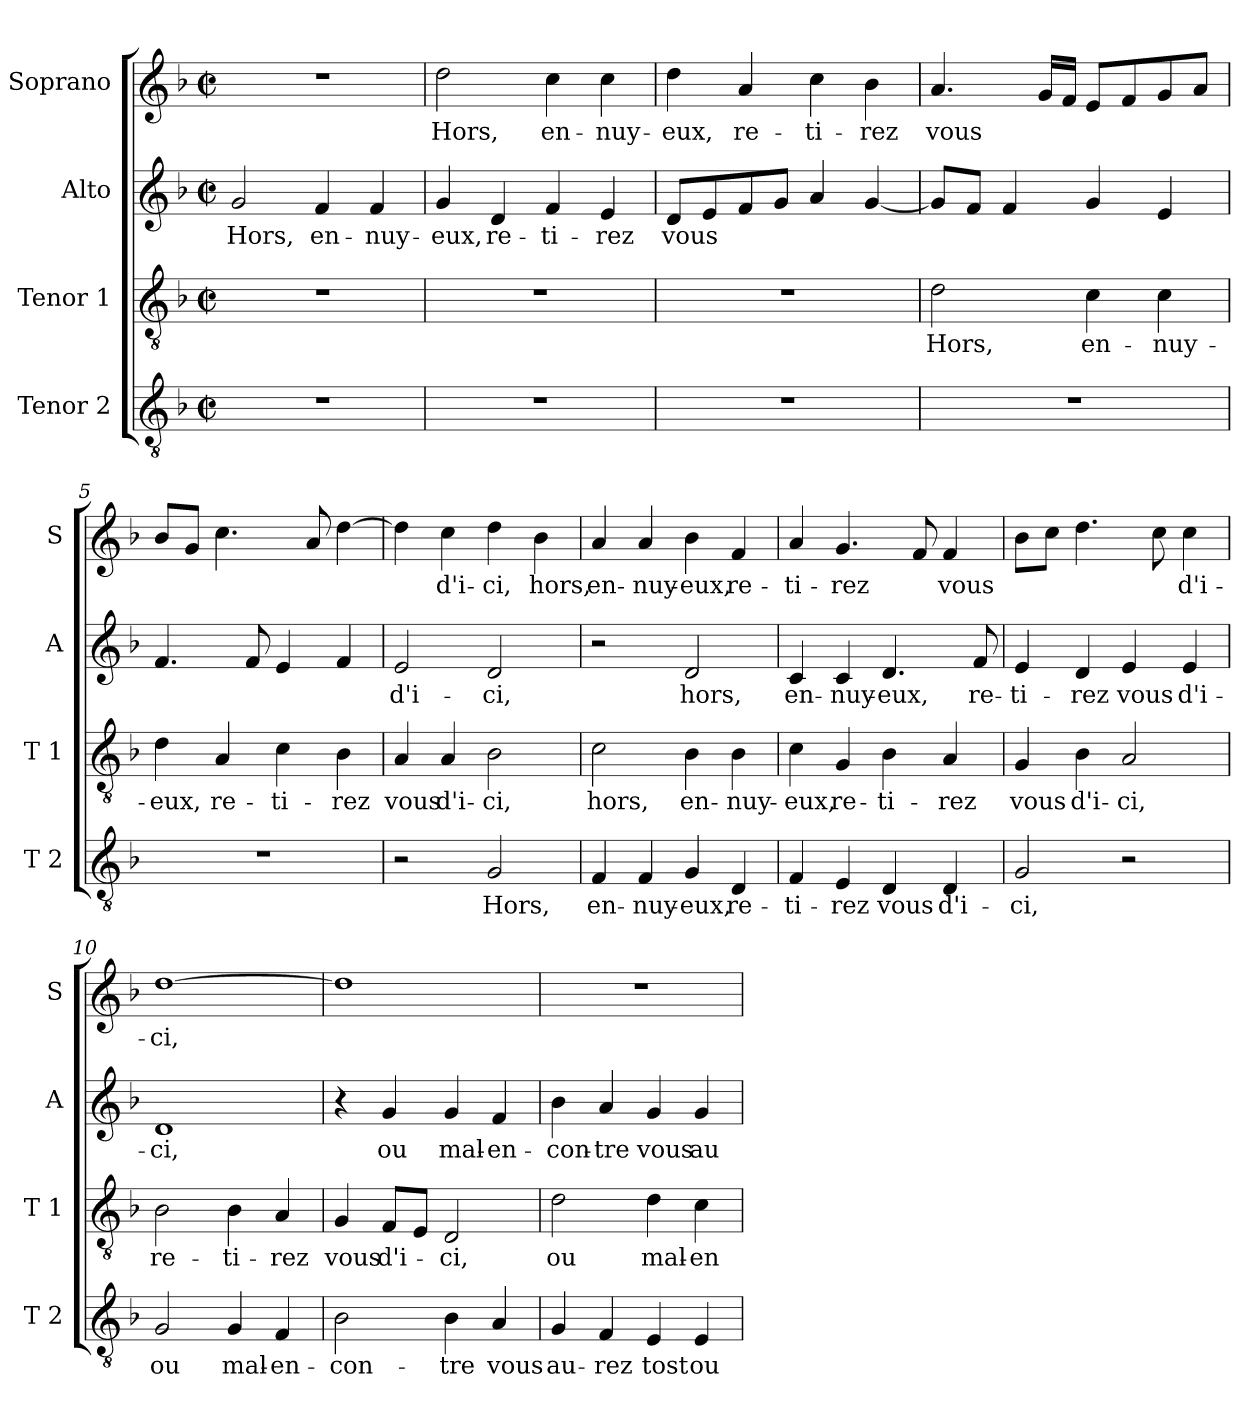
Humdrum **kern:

**kern	**text	**kern	**text	**kern	**text	**kern	**text
*part4	*part4	*part3	*part3	*part2	*part2	*part1	*part1
*staff4	*staff4	*staff3	*staff3	*staff2	*staff2	*staff1	*staff1
*I"Tenor 2	*	*I"Tenor 1	*	*I"Alto	*	*I"Soprano	*
*I'T 2	*	*I'T 1	*	*I'A	*	*I'S	*
*clefGv2	*	*clefGv2	*	*clefG2	*	*clefG2	*
*k[b-]	*	*k[b-]	*	*k[b-]	*	*k[b-]	*
*F:	*	*F:	*	*F:	*	*F:	*
*M2/2	*	*M2/2	*	*M2/2	*	*M2/2	*
*met(c|)	*	*met(c|)	*	*met(c|)	*	*met(c|)	*
=1	=1	=1	=1	=1	=1	=1	=1
!	!	!	!	!	!LO:LY:b	!	!
1r	.	1r	.	2g/	Hors,	1r	.
!	!	!	!	!	!LO:LY:b	!	!
.	.	.	.	4f/	en-	.	.
!	!	!	!	!	!LO:LY:b	!	!
.	.	.	.	4f/	-nuy-	.	.
=2	=2	=2	=2	=2	=2	=2	=2
!	!	!	!	!	!LO:LY:b	!	!LO:LY:b
1r	.	1r	.	4g/	-eux,	2dd\	Hors,
!	!	!	!	!	!LO:LY:b	!	!
.	.	.	.	4d/	re-	.	.
!	!	!	!	!	!LO:LY:b	!	!LO:LY:b
.	.	.	.	4f/	-ti-	4cc\	en-
!	!	!	!	!	!LO:LY:b	!	!LO:LY:b
.	.	.	.	4e/	-rez	4cc\	-nuy-
=3	=3	=3	=3	=3	=3	=3	=3
!	!	!	!	!	!LO:LY:b	!	!LO:LY:b
1r	.	1r	.	8d/L	vous	4dd\	-eux,
.	.	.	.	8e/	.	.	.
!	!	!	!	!	!	!	!LO:LY:b
.	.	.	.	8f/	.	4a/	re-
.	.	.	.	8g/J	.	.	.
!	!	!	!	!	!	!	!LO:LY:b
.	.	.	.	4a/	.	4cc\	-ti-
!	!	!	!	!	!	!	!LO:LY:b
.	.	.	.	[4g/	.	4b-\	-rez
=4	=4	=4	=4	=4	=4	=4	=4
!	!	!	!LO:LY:b	!	!	!	!LO:LY:b
1r	.	2d\	Hors,	8g/L]	.	4.a/	vous
.	.	.	.	8f/J	.	.	.
.	.	.	.	4f/	.	.	.
.	.	.	.	.	.	16g/LL	.
.	.	.	.	.	.	16f/JJ	.
!	!	!	!LO:LY:b	!	!	!	!
.	.	4c\	en-	4g/	.	8e/L	.
.	.	.	.	.	.	8f/	.
!	!	!	!LO:LY:b	!	!	!	!
.	.	4c\	-nuy-	4e/	.	8g/	.
.	.	.	.	.	.	8a/J	.
=5	=5	=5	=5	=5	=5	=5	=5
!	!	!	!LO:LY:b	!	!	!	!
1r	.	4d\	-eux,	4.f/	.	8b-/L	.
.	.	.	.	.	.	8g/J	.
!	!	!	!LO:LY:b	!	!	!	!
.	.	4A/	re-	.	.	4.cc\	.
.	.	.	.	8f/	.	.	.
!	!	!	!LO:LY:b	!	!	!	!
.	.	4c\	-ti-	4e/	.	.	.
.	.	.	.	.	.	8a/	.
!	!	!	!LO:LY:b	!	!	!	!
.	.	4B-\	-rez	4f/	.	[4dd\	.
!!LO:LB:g=z
=6	=6	=6	=6	=6	=6	=6	=6
!	!	!	!LO:LY:b	!	!LO:LY:b	!	!
2r	.	4A/	vous	2e/	d'i-	4dd\]	.
!	!	!	!LO:LY:b	!	!	!	!LO:LY:b
.	.	4A/	d'i-	.	.	4cc\	d'i-
!	!LO:LY:b	!	!LO:LY:b	!	!LO:LY:b	!	!LO:LY:b
2G/	Hors,	2B-\	-ci,	2d/	-ci,	4dd\	-ci,
!	!	!	!	!	!	!	!LO:LY:b
.	.	.	.	.	.	4b-\	hors,
=7	=7	=7	=7	=7	=7	=7	=7
!	!LO:LY:b	!	!LO:LY:b	!	!	!	!LO:LY:b
4F/	en-	2c\	hors,	2r	.	4a/	en-
!	!LO:LY:b	!	!	!	!	!	!LO:LY:b
4F/	-nuy-	.	.	.	.	4a/	-nuy-
!	!LO:LY:b	!	!LO:LY:b	!	!LO:LY:b	!	!LO:LY:b
4G/	-eux,	4B-\	en-	2d/	hors,	4b-\	-eux,
!	!LO:LY:b	!	!LO:LY:b	!	!	!	!LO:LY:b
4D/	re-	4B-\	-nuy-	.	.	4f/	re-
=8	=8	=8	=8	=8	=8	=8	=8
!	!LO:LY:b	!	!LO:LY:b	!	!LO:LY:b	!	!LO:LY:b
4F/	-ti-	4c\	-eux,	4c/	en-	4a/	-ti-
!	!LO:LY:b	!	!LO:LY:b	!	!LO:LY:b	!	!LO:LY:b
4E/	-rez	4G/	re-	4c/	-nuy-	4.g/	-rez
!	!LO:LY:b	!	!LO:LY:b	!	!LO:LY:b	!	!
4D/	vous	4B-\	-ti-	4.d/	-eux,	.	.
.	.	.	.	.	.	8f/	.
!	!LO:LY:b	!	!LO:LY:b	!	!	!	!LO:LY:b
4D/	d'i-	4A/	-rez	.	.	4f/	vous
!	!	!	!	!	!LO:LY:b	!	!
.	.	.	.	8f/	re-	.	.
=9	=9	=9	=9	=9	=9	=9	=9
!	!LO:LY:b	!	!LO:LY:b	!	!LO:LY:b	!	!
2G/	-ci,	4G/	vous	4e/	-ti-	8b-\L	.
.	.	.	.	.	.	8cc\J	.
!	!	!	!LO:LY:b	!	!LO:LY:b	!	!
.	.	4B-\	d'i-	4d/	-rez	4.dd\	.
!	!	!	!LO:LY:b	!	!LO:LY:b	!	!
2r	.	2A/	-ci,	4e/	vous	.	.
.	.	.	.	.	.	8cc\	.
!	!	!	!	!	!LO:LY:b	!	!LO:LY:b
.	.	.	.	4e/	d'i-	4cc\	d'i-
=10	=10	=10	=10	=10	=10	=10	=10
!	!LO:LY:b	!	!LO:LY:b	!	!LO:LY:b	!	!LO:LY:b
2G/	ou	2B-\	re-	1d	-ci,	[1dd	-ci,
!	!LO:LY:b	!	!LO:LY:b	!	!	!	!
4G/	mal-	4B-\	-ti-	.	.	.	.
!	!LO:LY:b	!	!LO:LY:b	!	!	!	!
4F/	-en-	4A/	-rez	.	.	.	.
!!LO:PB:g=z
=11	=11	=11	=11	=11	=11	=11	=11
!	!LO:LY:b	!	!LO:LY:b	!	!	!	!
2B-\	-con-	4G/	vous	4r	.	1dd]	.
!	!	!	!LO:LY:b	!	!LO:LY:b	!	!
.	.	8F/L	d'i-	4g/	ou	.	.
.	.	8E/J	.	.	.	.	.
!	!LO:LY:b	!	!LO:LY:b	!	!LO:LY:b	!	!
4B-\	-tre	2D/	-ci,	4g/	mal-	.	.
!	!LO:LY:b	!	!	!	!LO:LY:b	!	!
4A/	vous	.	.	4f/	-en-	.	.
=12	=12	=12	=12	=12	=12	=12	=12
!	!LO:LY:b	!	!LO:LY:b	!	!LO:LY:b	!	!
4G/	au-	2d\	ou	4b-\	-con-	1r	.
!	!LO:LY:b	!	!	!	!LO:LY:b	!	!
4F/	-rez	.	.	4a/	-tre	.	.
!	!LO:LY:b	!	!LO:LY:b	!	!LO:LY:b	!	!
4E/	tost	4d\	mal-	4g/	vous	.	.
!	!LO:LY:b	!	!LO:LY:b	!	!LO:LY:b	!	!
4E/	ou	4c\	-en-	4g/	au-	.	.
=	=	=	=	=	=	=	=
*-	*-	*-	*-	*-	*-	*-	*-
